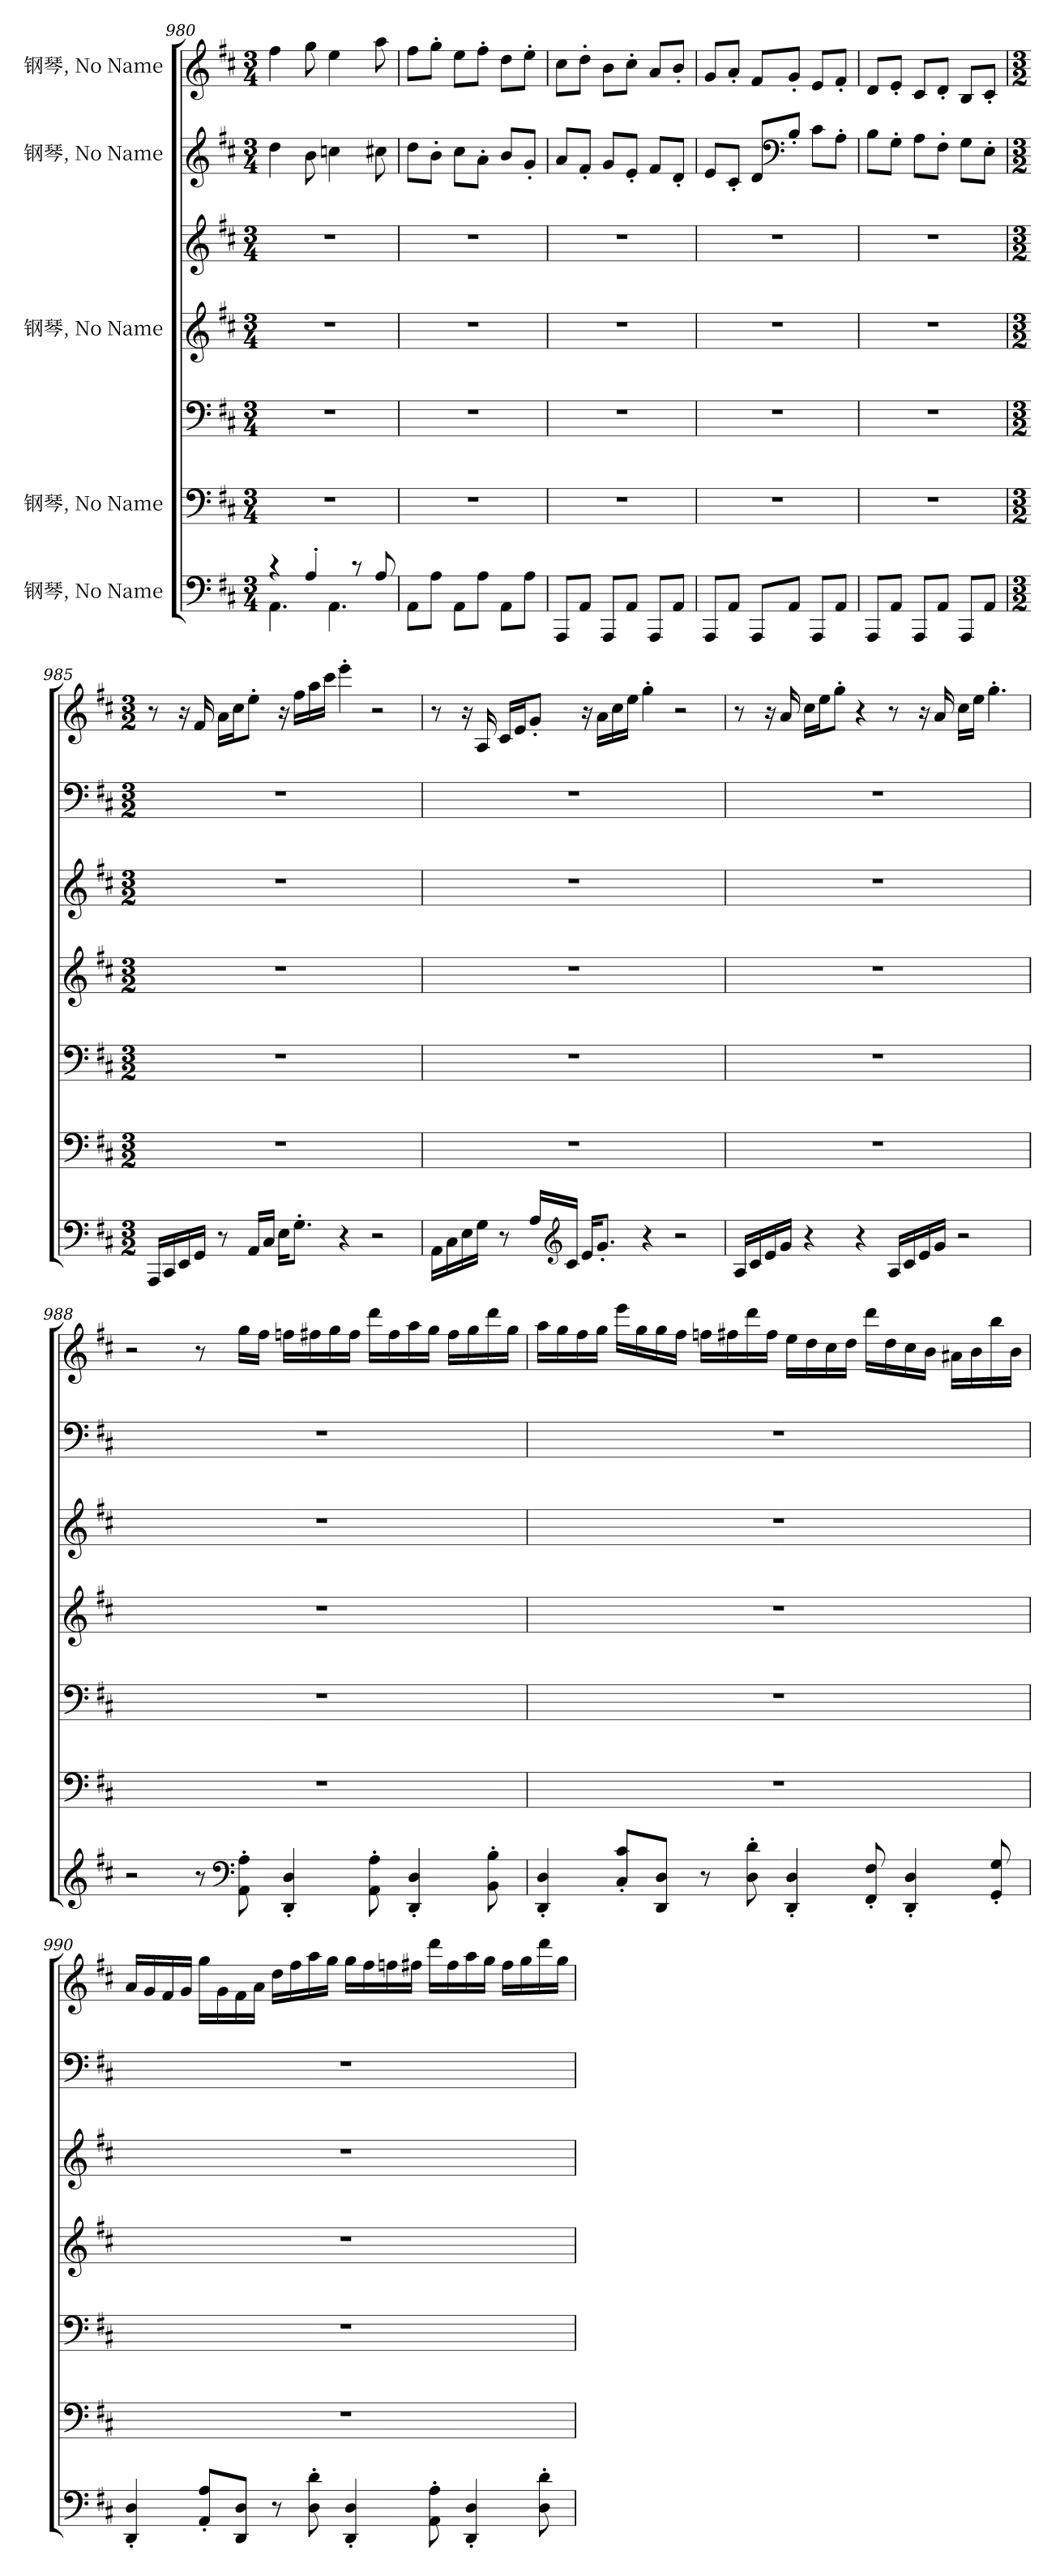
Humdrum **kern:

**kern	**kern	**kern	**kern	**kern	**kern	**kern
*part5	*part4	*part4	*part3	*part3	*part2	*part1
*staff7	*staff6	*staff5	*staff4	*staff3	*staff2	*staff1
*I"钢琴, No Name	*I"钢琴, No Name	*	*I"钢琴, No Name	*	*I"钢琴, No Name	*I"钢琴, No Name
*clefF4	*clefF4	*clefF4	*clefG2	*clefG2	*clefG2	*clefG2
*k[f#c#]	*k[f#c#]	*k[f#c#]	*k[f#c#]	*k[f#c#]	*k[f#c#]	*k[f#c#]
*M3/4	*M3/4	*M3/4	*M3/4	*M3/4	*M3/4	*M3/4
*MM133	*MM133	*MM133	*MM133	*MM133	*MM133	*MM133
=980	=980	=980	=980	=980	=980	=980
*^	*	*	*	*	*	*
4r	4.AA\	2.r	2.r	2.r	2.r	4dd\	4ff#\
4A'/	.	.	.	.	.	8b\	8gg\
.	4.AA\	.	.	.	.	4ccn\	4ee\
8r	.	.	.	.	.	.	.
8A/	.	.	.	.	.	8cc#X\	8aa\
*v	*v	*	*	*	*	*	*
!!LO:PB:g=z
=981	=981	=981	=981	=981	=981	=981
*	*	*	*	*	*	*MM134
8AA\L	2.r	2.r	2.r	2.r	8dd\L	8ff#\L
8A\J	.	.	.	.	8b'\J	8gg'\J
8AA\L	.	.	.	.	8cc#\L	8ee\L
8A\J	.	.	.	.	8a'\J	8ff#'\J
8AA\L	.	.	.	.	8b/L	8dd\L
8A\J	.	.	.	.	8g'/J	8ee'\J
=982	=982	=982	=982	=982	=982	=982
*	*	*	*	*	*	*MM135
8AAA/L	2.r	2.r	2.r	2.r	8a/L	8cc#\L
8AA/J	.	.	.	.	8f#'/J	8dd'\J
8AAA/L	.	.	.	.	8g/L	8b\L
8AA/J	.	.	.	.	8e'/J	8cc#'\J
8AAA/L	.	.	.	.	8f#/L	8a/L
8AA/J	.	.	.	.	8d'/J	8b'/J
=983	=983	=983	=983	=983	=983	=983
*	*	*	*	*	*	*MM137
8AAA/L	2.r	2.r	2.r	2.r	8e/L	8g/L
8AA/J	.	.	.	.	8c#'/J	8a'/J
8AAA/L	.	.	.	.	8d/L	8f#/L
*	*	*	*	*	*clefF4	*
8AA/J	.	.	.	.	8B'/J	8g'/J
8AAA/L	.	.	.	.	8c#\L	8e/L
8AA/J	.	.	.	.	8A'\J	8f#'/J
=984	=984	=984	=984	=984	=984	=984
*	*	*	*	*	*	*MM139
8AAA/L	2.r	2.r	2.r	2.r	8B\L	8d/L
8AA/J	.	.	.	.	8G'\J	8e'/J
8AAA/L	.	.	.	.	8A\L	8c#/L
8AA/J	.	.	.	.	8F#'\J	8d'/J
8AAA/L	.	.	.	.	8G\L	8B/L
8AA/J	.	.	.	.	8E'\J	8c#'/J
!!LO:PB:g=z
=985	=985	=985	=985	=985	=985	=985
*M3/2	*M3/2	*M3/2	*M3/2	*M3/2	*M3/2	*M3/2
*	*	*	*	*	*	*MM140
16AAA/LL	1.r	1.r	1.r	1.r	1.r	8r
16CC#/	.	.	.	.	.	.
16EE/	.	.	.	.	.	16r
16GG/JJ	.	.	.	.	.	16f#/
8r	.	.	.	.	.	16a\LL
.	.	.	.	.	.	16cc#\J
16AA/LL	.	.	.	.	.	8ee'\J
16C#/JJ	.	.	.	.	.	.
16E\KL	.	.	.	.	.	16r
8.G'\J	.	.	.	.	.	16ff#\LL
.	.	.	.	.	.	16aa\
.	.	.	.	.	.	16ccc#\JJ
4r	.	.	.	.	.	4eee'\
2r	.	.	.	.	.	2r
=986	=986	=986	=986	=986	=986	=986
16AA\LL	1.r	1.r	1.r	1.r	1.r	8r
16C#\	.	.	.	.	.	.
16E\	.	.	.	.	.	16r
16G\JJ	.	.	.	.	.	16A/
8r	.	.	.	.	.	16c#/LL
.	.	.	.	.	.	16e/J
16A/LL	.	.	.	.	.	8g'/J
*clefG2	*	*	*	*	*	*
16c#/JJ	.	.	.	.	.	.
16e/KL	.	.	.	.	.	16r
8.g'/J	.	.	.	.	.	16a\LL
.	.	.	.	.	.	16cc#\
.	.	.	.	.	.	16ee\JJ
4r	.	.	.	.	.	4gg'\
2r	.	.	.	.	.	2r
!!LO:PB:g=z
=987	=987	=987	=987	=987	=987	=987
16A/LL	1.r	1.r	1.r	1.r	1.r	8r
16c#/	.	.	.	.	.	.
16e/	.	.	.	.	.	16r
16g/JJ	.	.	.	.	.	16a/
4r	.	.	.	.	.	16cc#\LL
.	.	.	.	.	.	16ee\J
.	.	.	.	.	.	8gg'\J
4r	.	.	.	.	.	4r
16A/LL	.	.	.	.	.	8r
16c#/	.	.	.	.	.	.
16e/	.	.	.	.	.	16r
16g/JJ	.	.	.	.	.	16a/
2r	.	.	.	.	.	16cc#\LL
.	.	.	.	.	.	16ee\JJ
.	.	.	.	.	.	4.gg'\
=988	=988	=988	=988	=988	=988	=988
*	*	*	*	*	*	*MM76
2r	1.r	1.r	1.r	1.r	1.r	2r
*	*	*	*	*	*	*MM169
8r	.	.	.	.	.	8r
*clefF4	*	*	*	*	*	*
8AA\' 8A\'	.	.	.	.	.	16gg\LL
.	.	.	.	.	.	16ff#\JJ
*	*	*	*	*	*	*MM170
4DD/' 4D/'	.	.	.	.	.	16ffn\LL
.	.	.	.	.	.	16ff#X\
.	.	.	.	.	.	16gg\
.	.	.	.	.	.	16ff#\JJ
8AA\' 8A\'	.	.	.	.	.	16ddd\LL
.	.	.	.	.	.	16ff#\
4DD/' 4D/'	.	.	.	.	.	16aa\
.	.	.	.	.	.	16gg\JJ
.	.	.	.	.	.	16ff#\LL
.	.	.	.	.	.	16gg\
8BB\' 8B\'	.	.	.	.	.	16ddd\
.	.	.	.	.	.	16gg\JJ
!!LO:PB:g=z
=989	=989	=989	=989	=989	=989	=989
4DD/' 4D/'	1.r	1.r	1.r	1.r	1.r	16aa\LL
.	.	.	.	.	.	16gg\
.	.	.	.	.	.	16ff#\
.	.	.	.	.	.	16gg\JJ
8C#/' 8c#/'L	.	.	.	.	.	16eee\LL
.	.	.	.	.	.	16gg\
8DD/ 8D/J	.	.	.	.	.	16gg\
.	.	.	.	.	.	16ff#\JJ
8r	.	.	.	.	.	16ffn\LL
.	.	.	.	.	.	16ff#X\
8D\' 8d\'	.	.	.	.	.	16ddd\
.	.	.	.	.	.	16ff#\JJ
4DD/' 4D/'	.	.	.	.	.	16ee\LL
.	.	.	.	.	.	16dd\
.	.	.	.	.	.	16cc#\
.	.	.	.	.	.	16dd\JJ
8FF#/' 8F#/'	.	.	.	.	.	16ddd\LL
.	.	.	.	.	.	16dd\
4DD/' 4D/'	.	.	.	.	.	16cc#\
.	.	.	.	.	.	16b\JJ
.	.	.	.	.	.	16a#X\LL
.	.	.	.	.	.	16b\
8GG/' 8G/'	.	.	.	.	.	16bb\
.	.	.	.	.	.	16b\JJ
!!LO:PB:g=z
=990	=990	=990	=990	=990	=990	=990
4DD/' 4D/'	1.r	1.r	1.r	1.r	1.r	16a/LL
.	.	.	.	.	.	16g/
.	.	.	.	.	.	16f#/
.	.	.	.	.	.	16g/JJ
8AA/' 8A/'L	.	.	.	.	.	16gg\LL
.	.	.	.	.	.	16g\
8DD/ 8D/J	.	.	.	.	.	16f#\
.	.	.	.	.	.	16a\JJ
8r	.	.	.	.	.	16dd\LL
.	.	.	.	.	.	16ff#\
8D\' 8d\'	.	.	.	.	.	16aa\
*	*	*	*	*	*	*MM169
.	.	.	.	.	.	16gg\JJ
*	*	*	*	*	*	*MM170
4DD/' 4D/'	.	.	.	.	.	16gg\LL
.	.	.	.	.	.	16ff#\
.	.	.	.	.	.	16ffn\
.	.	.	.	.	.	16ff#X\JJ
8AA\' 8A\'	.	.	.	.	.	16ddd\LL
.	.	.	.	.	.	16ff#\
4DD/' 4D/'	.	.	.	.	.	16aa\
.	.	.	.	.	.	16gg\JJ
.	.	.	.	.	.	16ff#\LL
.	.	.	.	.	.	16gg\
8D\' 8d\'	.	.	.	.	.	16ddd\
.	.	.	.	.	.	16gg\JJ
=	=	=	=	=	=	=
*-	*-	*-	*-	*-	*-	*-
